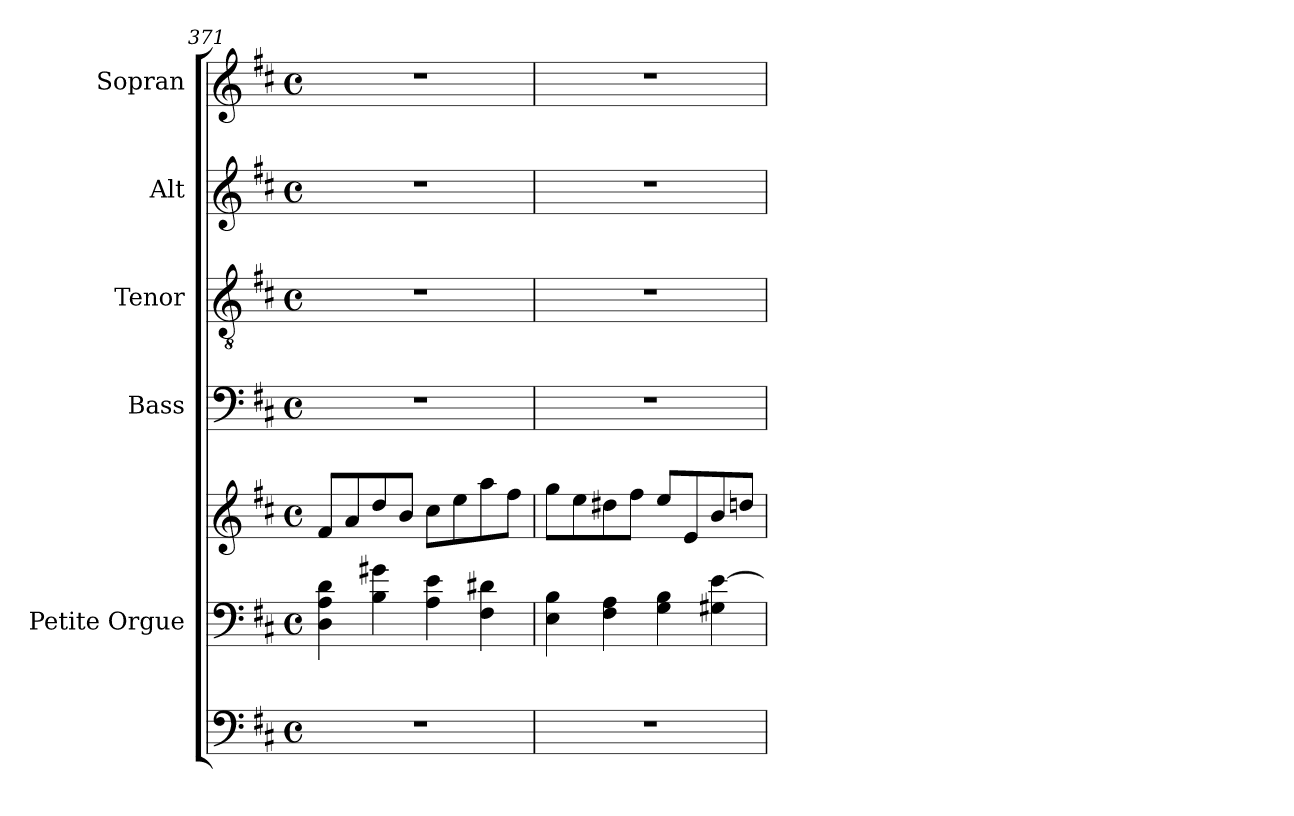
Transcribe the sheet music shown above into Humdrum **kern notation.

**kern	**kern	**kern	**kern	**kern	**kern	**kern
*part6	*part5	*part5	*part4	*part3	*part2	*part1
*staff7	*staff6	*staff5	*staff4	*staff3	*staff2	*staff1
*	*I"Petite Orgue	*	*I"Bass	*I"Tenor	*I"Alt	*I"Sopran
*	*I'Org. 1	*	*I'B.	*I'T.	*I'A.	*I'S.
*clefF4	*clefF4	*clefG2	*clefF4	*clefGv2	*clefG2	*clefG2
*k[f#c#]	*k[f#c#]	*k[f#c#]	*k[f#c#]	*k[f#c#]	*k[f#c#]	*k[f#c#]
*D:	*D:	*D:	*D:	*D:	*D:	*D:
*M4/4	*M4/4	*M4/4	*M4/4	*M4/4	*M4/4	*M4/4
*met(c)	*met(c)	*met(c)	*met(c)	*met(c)	*met(c)	*met(c)
=371	=371	=371	=371	=371	=371	=371
1r	4D\ 4A\ 4d\	8f#/L	1r	1r	1r	1r
.	.	8a/	.	.	.	.
.	4B\ 4g#X\	8dd/	.	.	.	.
.	.	8b/J	.	.	.	.
.	4A\ 4e\	8cc#\L	.	.	.	.
.	.	8ee\	.	.	.	.
.	4F#\ 4d#X\	8aa\	.	.	.	.
.	.	8ff#\J	.	.	.	.
!!LO:LB:g=z
=372	=372	=372	=372	=372	=372	=372
1r	4E\ 4B\	8gg\L	1r	1r	1r	1r
.	.	8ee\	.	.	.	.
.	4F#\ 4A\	8dd#X\	.	.	.	.
.	.	8ff#\J	.	.	.	.
.	4G\ 4B\	8ee/L	.	.	.	.
.	.	8e/	.	.	.	.
.	4G#X\ [4e\	8b/	.	.	.	.
.	.	8ddn/J	.	.	.	.
=	=	=	=	=	=	=
*-	*-	*-	*-	*-	*-	*-
